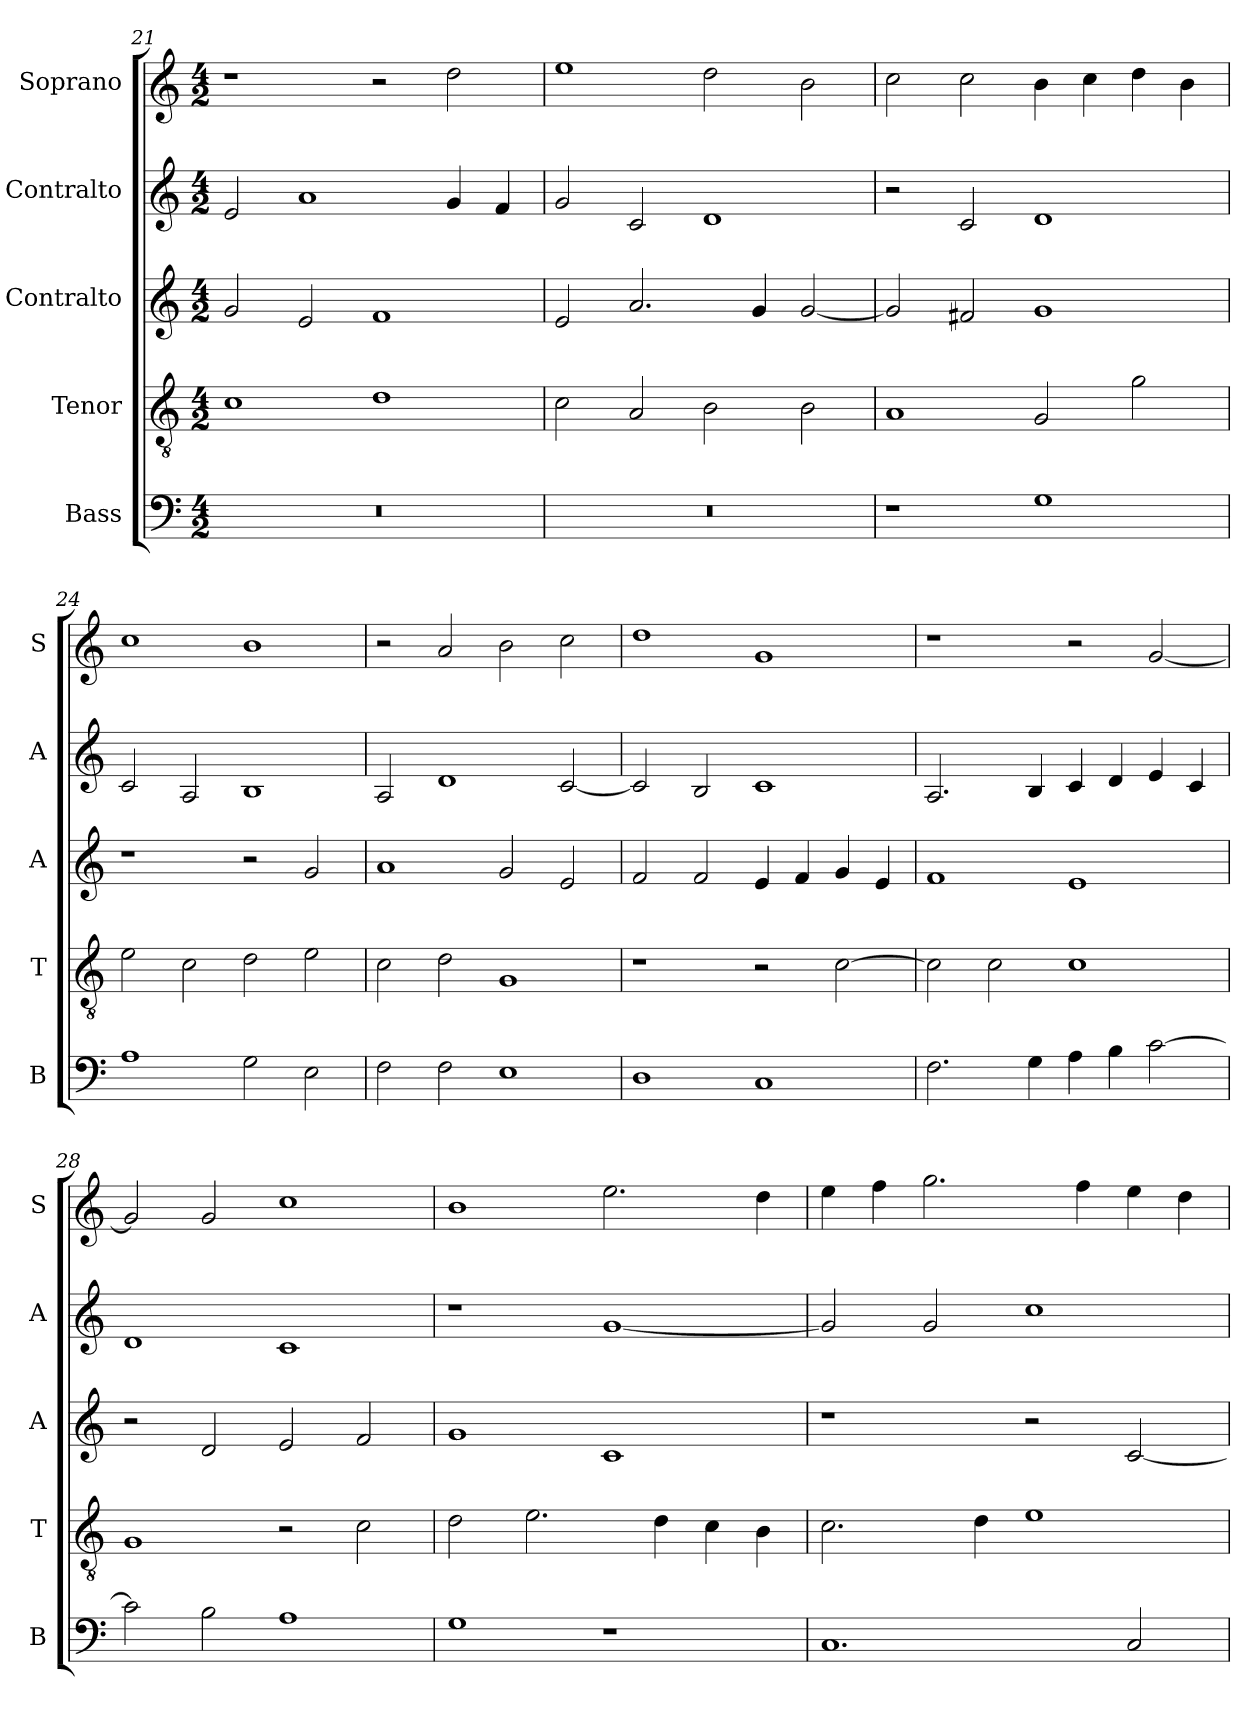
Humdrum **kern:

**kern	**kern	**kern	**kern	**kern
*part5	*part4	*part3	*part2	*part1
*staff5	*staff4	*staff3	*staff2	*staff1
*I"Bass	*I"Tenor	*I"Contralto	*I"Contralto	*I"Soprano
*I'B	*I'T	*I'A	*I'A	*I'S
*clefF4	*clefGv2	*clefG2	*clefG2	*clefG2
*k[]	*k[]	*k[]	*k[]	*k[]
*G:mix	*G:mix	*G:mix	*G:mix	*G:mix
*M4/2	*M4/2	*M4/2	*M4/2	*M4/2
=21	=21	=21	=21	=21
0r	1c	2g	2e	1r
.	.	2e	1a	.
.	1d	1f	.	2r
.	.	.	4g	2dd
.	.	.	4f	.
=22	=22	=22	=22	=22
0r	2c	2e	2g	1ee
.	2A	2.a	2c	.
.	2B	.	1d	2dd
.	.	4g	.	.
.	2B	[2g	.	2b
=23	=23	=23	=23	=23
1r	1A	2g]	2r	2cc
.	.	2f#X	2c	2cc
1G	2G	1g	1d	4b
.	.	.	.	4cc
.	2g	.	.	4dd
.	.	.	.	4b
=24	=24	=24	=24	=24
1A	2e	1r	2c	1cc
.	2c	.	2A	.
2G	2d	2r	1B	1b
2E	2e	2g	.	.
=25	=25	=25	=25	=25
2F	2c	1a	2A	2r
2F	2d	.	1d	2a
1E	1G	2g	.	2b
.	.	2e	[2c	2cc
=26	=26	=26	=26	=26
1D	1r	2f	2c]	1dd
.	.	2f	2B	.
1C	2r	4e	1c	1g
.	.	4f	.	.
.	[2c	4g	.	.
.	.	4e	.	.
=27	=27	=27	=27	=27
2.F	2c]	1f	2.A	1r
.	2c	.	.	.
4G	.	.	4B	.
4A	1c	1e	4c	2r
4B	.	.	4d	.
[2c	.	.	4e	[2g
.	.	.	4c	.
=28	=28	=28	=28	=28
2c]	1G	2r	1d	2g]
2B	.	2d	.	2g
1A	2r	2e	1c	1cc
.	2c	2f	.	.
=29	=29	=29	=29	=29
1G	2d	1g	1r	1b
.	2.e	.	.	.
1r	.	1c	[1g	2.ee
.	4d	.	.	.
.	4c	.	.	.
.	4B	.	.	4dd
=30	=30	=30	=30	=30
1.C	2.c	1r	2g]	4ee
.	.	.	.	4ff
.	.	.	2g	2.gg
.	4d	.	.	.
.	1e	2r	1cc	.
.	.	.	.	4ff
2C	.	[2c	.	4ee
.	.	.	.	4dd
=	=	=	=	=
*-	*-	*-	*-	*-
